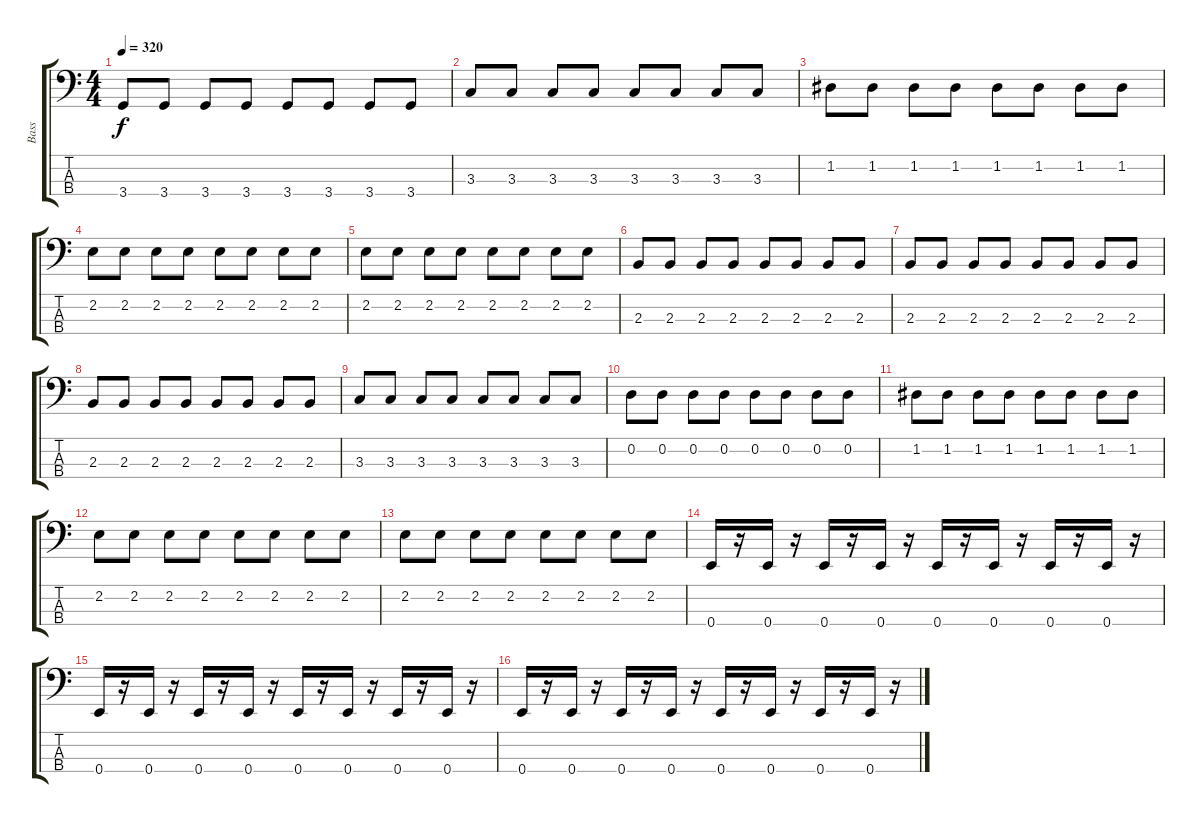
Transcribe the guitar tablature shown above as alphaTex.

\track ("Bass" "Bass") {instrument electricbassfinger}
\staff {score tabs}
\tuning (G2 D2 A1 E1) {hide}
\ts (4 4)
\tempo 320
\clef f4
\ks c
3.4.8{dy f} 3.4.8 3.4.8 3.4.8 3.4.8 3.4.8 3.4.8 3.4.8 |
3.3.8 3.3.8 3.3.8 3.3.8 3.3.8 3.3.8 3.3.8 3.3.8 |
1.2.8 1.2.8 1.2.8 1.2.8 1.2.8 1.2.8 1.2.8 1.2.8 |
2.2.8 2.2.8 2.2.8 2.2.8 2.2.8 2.2.8 2.2.8 2.2.8 |
2.2.8 2.2.8 2.2.8 2.2.8 2.2.8 2.2.8 2.2.8 2.2.8 |
2.3.8 2.3.8 2.3.8 2.3.8 2.3.8 2.3.8 2.3.8 2.3.8 |
2.3.8 2.3.8 2.3.8 2.3.8 2.3.8 2.3.8 2.3.8 2.3.8 |
2.3.8 2.3.8 2.3.8 2.3.8 2.3.8 2.3.8 2.3.8 2.3.8 |
3.3.8 3.3.8 3.3.8 3.3.8 3.3.8 3.3.8 3.3.8 3.3.8 |
0.2.8 0.2.8 0.2.8 0.2.8 0.2.8 0.2.8 0.2.8 0.2.8 |
1.2.8 1.2.8 1.2.8 1.2.8 1.2.8 1.2.8 1.2.8 1.2.8 |
2.2.8 2.2.8 2.2.8 2.2.8 2.2.8 2.2.8 2.2.8 2.2.8 |
2.2.8 2.2.8 2.2.8 2.2.8 2.2.8 2.2.8 2.2.8 2.2.8 |
0.4.16 r.16 0.4.16 r.16 0.4.16 r.16 0.4.16 r.16 0.4.16 r.16 0.4.16 r.16 0.4.16 r.16 0.4.16 r.16 |
0.4.16 r.16 0.4.16 r.16 0.4.16 r.16 0.4.16 r.16 0.4.16 r.16 0.4.16 r.16 0.4.16 r.16 0.4.16 r.16 |
0.4.16 r.16 0.4.16 r.16 0.4.16 r.16 0.4.16 r.16 0.4.16 r.16 0.4.16 r.16 0.4.16 r.16 0.4.16 r.16
